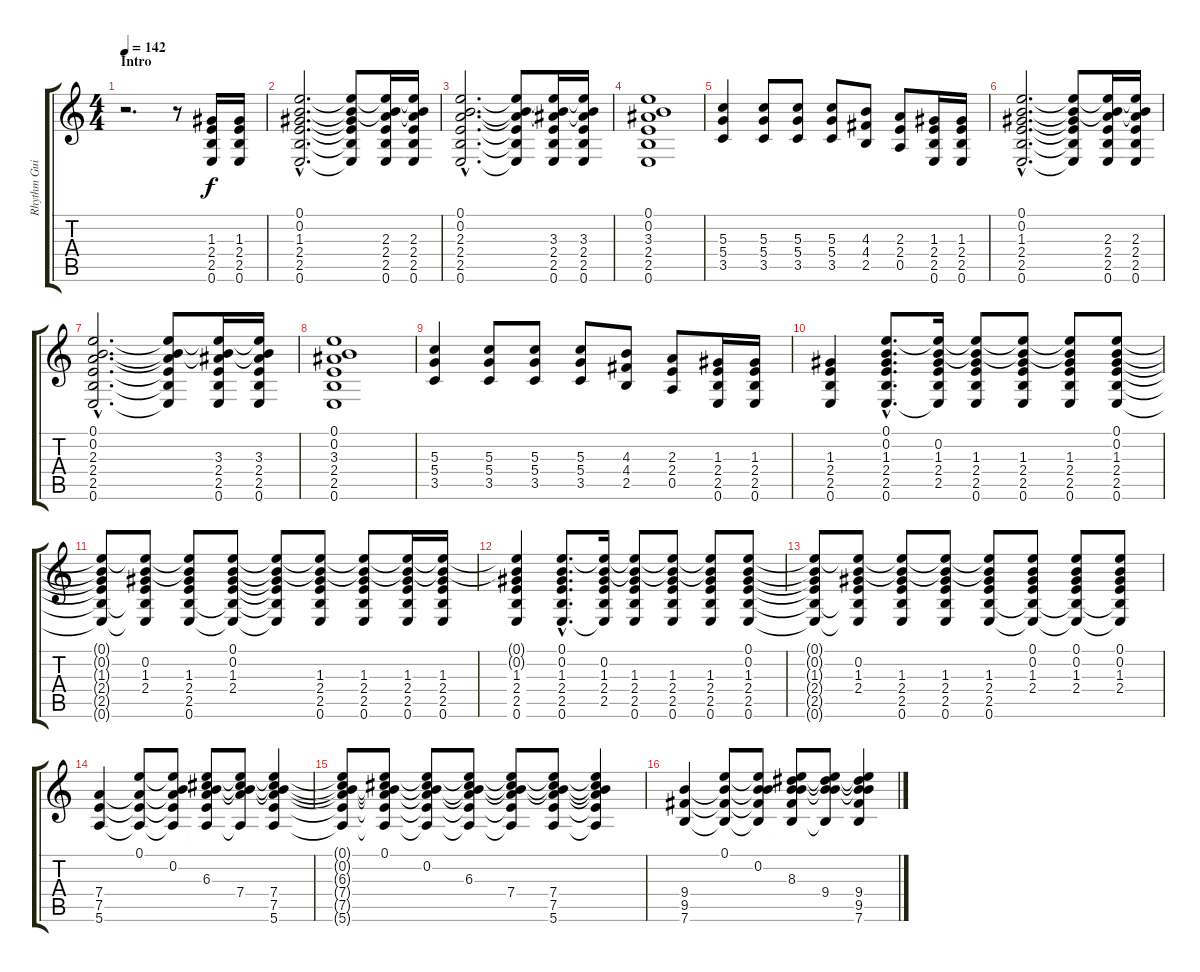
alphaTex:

\track ("Rhythm Guitar 1" "Rhythm Gui") {instrument overdrivenguitar}
\staff {score tabs}
\tuning (E4 B3 G3 D3 A2 E2) {hide}
\ts (4 4)
\section ("" "Intro")
\tempo 142
\clef g2
\ks c
r.2{d dy f instrument overdrivenguitar} r.8 (1.3 2.4 2.5 0.6).16 (1.3 2.4 2.5 0.6).16 |
(0.1{hac} 0.2{hac} 1.3{hac} 2.4{hac} 2.5{hac} 0.6{hac}).2{d} (0.1{t} 0.2{t} 1.3{t} 2.4{t} 2.5{t} 0.6{t}).8 (0.1{t} 0.2{t} 2.3 2.4 2.5 0.6).16 (0.1{t} 0.2{t} 2.3 2.4 2.5 0.6).16 |
(0.1{hac} 0.2{hac} 2.3{hac} 2.4{hac} 2.5{hac} 0.6{hac}).2{d} (0.1{t} 0.2{t} 2.3{t} 2.4{t} 2.5{t} 0.6{t}).8 (0.1{t} 0.2{t} 3.3 2.4 2.5 0.6).16 (0.1{t} 0.2{t} 3.3 2.4 2.5 0.6).16 |
(0.1 0.2 3.3 2.4 2.5 0.6).1 |
(5.3 5.4 3.5).4 (5.3 5.4 3.5).8 (5.3 5.4 3.5).8 (5.3 5.4 3.5).8 (4.3 4.4 2.5).8 (2.3 2.4 0.5).8 (1.3 2.4 2.5 0.6).16 (1.3 2.4 2.5 0.6).16 |
(0.1{hac} 0.2{hac} 1.3{hac} 2.4{hac} 2.5{hac} 0.6{hac}).2{d} (0.1{t} 0.2{t} 1.3{t} 2.4{t} 2.5{t} 0.6{t}).8 (0.1{t} 0.2{t} 2.3 2.4 2.5 0.6).16 (0.1{t} 0.2{t} 2.3 2.4 2.5 0.6).16 |
(0.1{hac} 0.2{hac} 2.3{hac} 2.4{hac} 2.5{hac} 0.6{hac}).2{d} (0.1{t} 0.2{t} 2.3{t} 2.4{t} 2.5{t} 0.6{t}).8 (0.1{t} 0.2{t} 3.3 2.4 2.5 0.6).16 (0.1{t} 0.2{t} 3.3 2.4 2.5 0.6).16 |
(0.1 0.2 3.3 2.4 2.5 0.6).1 |
(5.3 5.4 3.5).4 (5.3 5.4 3.5).8 (5.3 5.4 3.5).8 (5.3 5.4 3.5).8 (4.3 4.4 2.5).8 (2.3 2.4 0.5).8 (1.3 2.4 2.5 0.6).16 (1.3 2.4 2.5 0.6).16 |
(1.3 2.4 2.5 0.6).4 (0.1{hac} 0.2{hac} 1.3{hac} 2.4{hac} 2.5{hac} 0.6{hac}).8{d} (0.1{t} 0.2 1.3 2.4 2.5 0.6{t}).16 (0.1{t} 0.2{t} 1.3 2.4 2.5 0.6).8 (0.1{t} 0.2{t} 1.3 2.4 2.5 0.6).8 (0.1{t} 0.2{t} 1.3 2.4 2.5 0.6).8 (0.1 0.2 1.3 2.4 2.5 0.6).8 |
(0.1{t} 0.2{t} 1.3{t} 2.4{t} 2.5{t} 0.6{t}).8 (0.1{t} 0.2 1.3 2.4 2.5{t} 0.6{t}).8 (0.1{t} 0.2{t} 1.3 2.4 2.5 0.6).8 (0.1 0.2 1.3 2.4 2.5{t} 0.6{t}).8 (0.1{t} 0.2{t} 1.3{t} 2.4{t} 2.5{t} 0.6{t}).8 (0.1{t} 0.2{t} 1.3 2.4 2.5 0.6).8 (0.1{t} 0.2{t} 1.3 2.4 2.5 0.6).8 (0.1{t} 0.2{t} 1.3 2.4 2.5 0.6).16 (0.1{t} 0.2{t} 1.3 2.4 2.5 0.6).16 |
(0.1{t} 0.2{t} 1.3 2.4 2.5 0.6).4 (0.1{hac} 0.2{hac} 1.3{hac} 2.4{hac} 2.5{hac} 0.6{hac}).8{d} (0.1{t} 0.2 1.3 2.4 2.5 0.6{t}).16 (0.1{t} 0.2{t} 1.3 2.4 2.5 0.6).8 (0.1{t} 0.2{t} 1.3 2.4 2.5 0.6).8 (0.1{t} 0.2{t} 1.3 2.4 2.5 0.6).8 (0.1 0.2 1.3 2.4 2.5 0.6).8 |
(0.1{t} 0.2{t} 1.3{t} 2.4{t} 2.5{t} 0.6{t}).8 (0.1{t} 0.2 1.3 2.4 2.5{t} 0.6{t}).8 (0.1{t} 0.2{t} 1.3 2.4 2.5 0.6).8 (0.1{t} 0.2{t} 1.3 2.4 2.5 0.6).8 (0.1{t} 0.2{t} 1.3 2.4 2.5 0.6).8 (0.1 0.2 1.3 2.4 2.5{t} 0.6{t}).8 (0.1 0.2 1.3 2.4 2.5{t} 0.6{t}).8 (0.1 0.2 1.3 2.4 2.5{t} 0.6{t}).8 |
(7.4 7.5 5.6).4 (0.1 7.4{t} 7.5{t} 5.6{t}).8 (0.1{t} 0.2 7.4{t} 7.5{t} 5.6{t}).8 (0.1{t} 0.2{t} 6.3 7.4{t} 7.5{t} 5.6{t}).8 (0.1{t} 0.2{t} 6.3{t} 7.4 5.6{t}).8 (0.1{t} 0.2{t} 6.3{t} 7.4 7.5 5.6).4 |
(0.1{t} 0.2{t} 6.3{t} 7.4{t} 7.5{t} 5.6{t}).8 (0.1 0.2{t} 6.3{t} 7.4{t} 7.5{t} 5.6{t}).8 (0.1{t} 0.2 6.3{t} 7.4{t} 7.5{t} 5.6{t}).8 (0.1{t} 0.2{t} 6.3 7.4{t} 7.5{t} 5.6{t}).8 (0.1{t} 0.2{t} 6.3{t} 7.4 7.5{t} 5.6{t}).8 (0.1{t} 0.2{t} 6.3{t} 7.4 7.5 5.6).8 (0.1{t} 0.2{t} 6.3{t} 7.4{t} 7.5{t} 5.6{t}).4 |
(9.4 9.5 7.6).4 (0.1 9.4{t} 9.5{t} 7.6{t}).8 (0.1{t} 0.2 9.4{t} 9.5{t} 7.6{t}).8 (0.1{t} 0.2{t} 8.3 9.4{t} 9.5{t} 7.6{t}).8 (0.1{t} 0.2{t} 8.3{t} 9.4 7.6{t}).8 (0.1{t} 0.2{t} 8.3{t} 9.4 9.5 7.6).4
